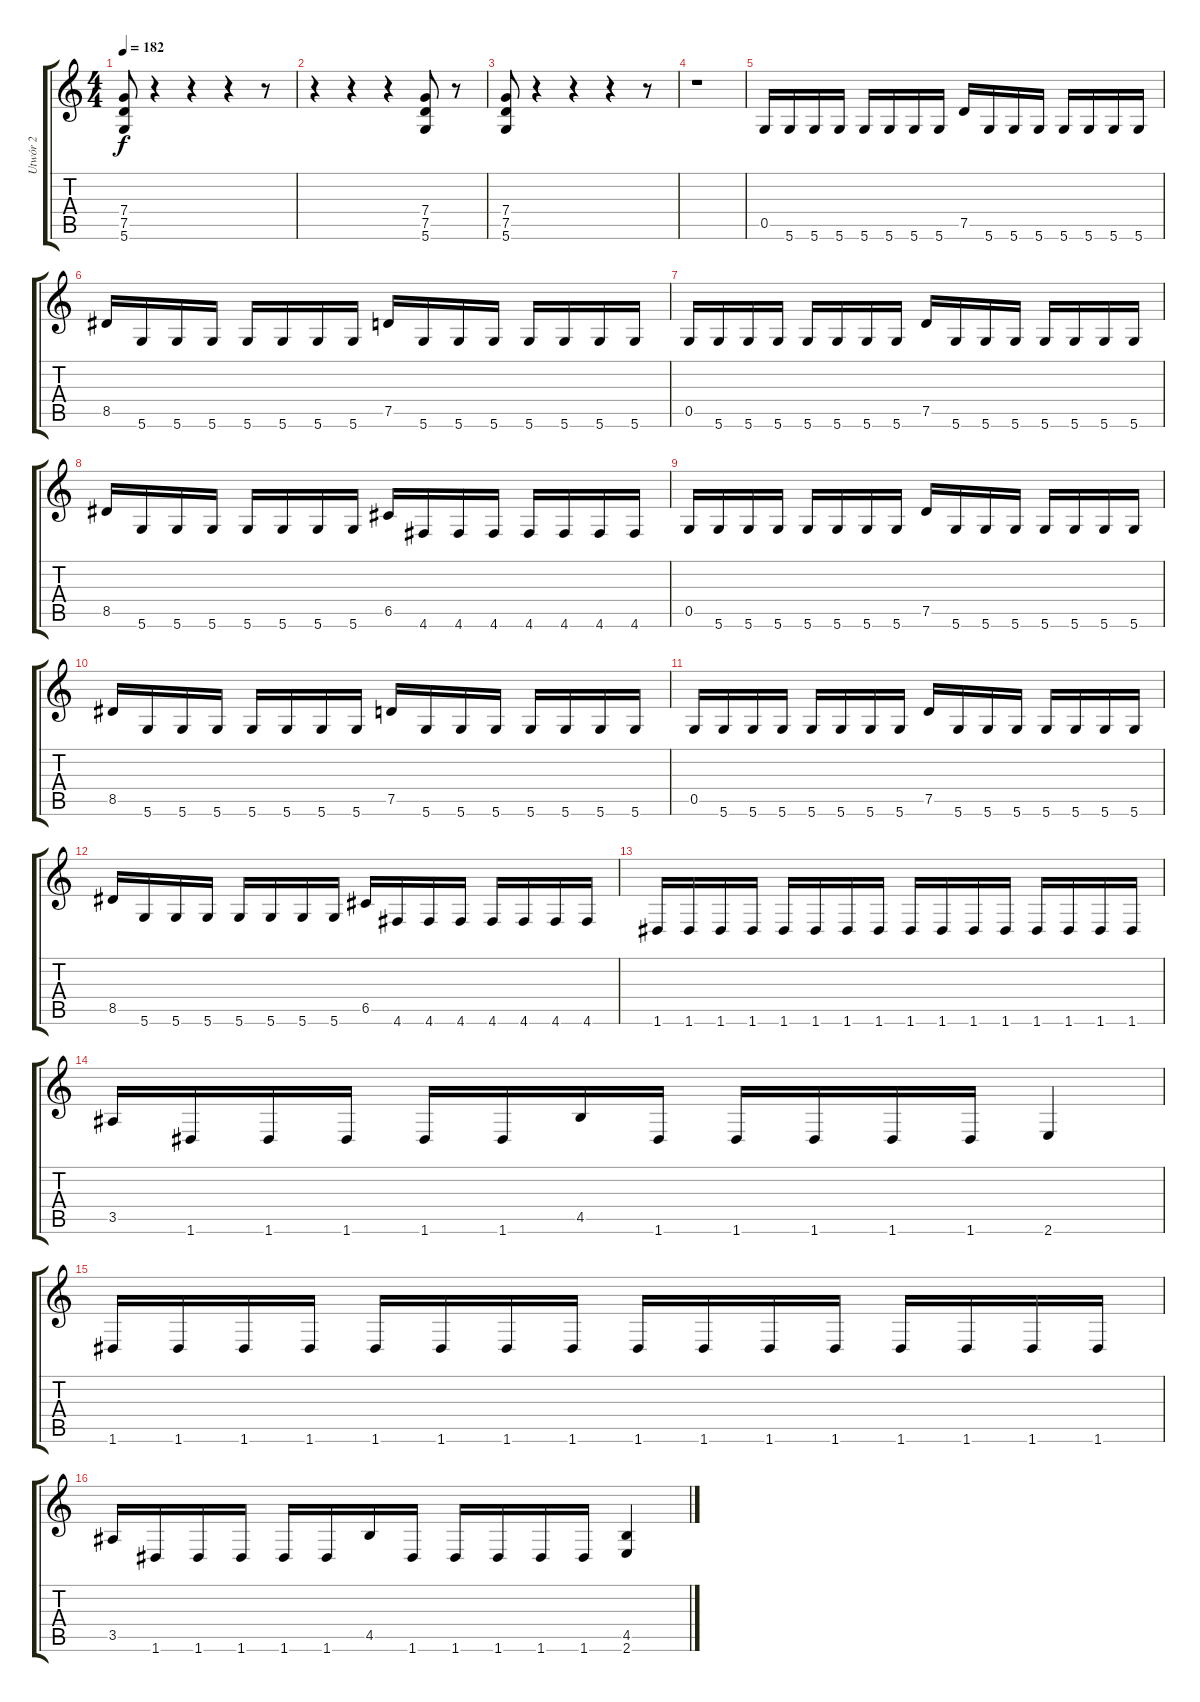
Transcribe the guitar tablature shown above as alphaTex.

\track ("Utwór 2" "Utwór 2") {instrument distortionguitar}
\staff {score tabs}
\tuning (D4 A3 F3 C3 G2 D2) {hide}
\ts (4 4)
\tempo 182
\clef g2
\ks c
(7.4 7.5 5.6).8{dy f} r.4 r.4 r.4 r.8 |
r.4 r.4 r.4 (7.4 7.5 5.6).8 r.8 |
(7.4 7.5 5.6).8 r.4 r.4 r.4 r.8 |
r.1 |
0.5.16 5.6.16 5.6.16 5.6.16 5.6.16 5.6.16 5.6.16 5.6.16 7.5.16 5.6.16 5.6.16 5.6.16 5.6.16 5.6.16 5.6.16 5.6.16 |
8.5.16 5.6.16 5.6.16 5.6.16 5.6.16 5.6.16 5.6.16 5.6.16 7.5.16 5.6.16 5.6.16 5.6.16 5.6.16 5.6.16 5.6.16 5.6.16 |
0.5.16 5.6.16 5.6.16 5.6.16 5.6.16 5.6.16 5.6.16 5.6.16 7.5.16 5.6.16 5.6.16 5.6.16 5.6.16 5.6.16 5.6.16 5.6.16 |
8.5.16 5.6.16 5.6.16 5.6.16 5.6.16 5.6.16 5.6.16 5.6.16 6.5.16 4.6.16 4.6.16 4.6.16 4.6.16 4.6.16 4.6.16 4.6.16 |
0.5.16 5.6.16 5.6.16 5.6.16 5.6.16 5.6.16 5.6.16 5.6.16 7.5.16 5.6.16 5.6.16 5.6.16 5.6.16 5.6.16 5.6.16 5.6.16 |
8.5.16 5.6.16 5.6.16 5.6.16 5.6.16 5.6.16 5.6.16 5.6.16 7.5.16 5.6.16 5.6.16 5.6.16 5.6.16 5.6.16 5.6.16 5.6.16 |
0.5.16 5.6.16 5.6.16 5.6.16 5.6.16 5.6.16 5.6.16 5.6.16 7.5.16 5.6.16 5.6.16 5.6.16 5.6.16 5.6.16 5.6.16 5.6.16 |
8.5.16 5.6.16 5.6.16 5.6.16 5.6.16 5.6.16 5.6.16 5.6.16 6.5.16 4.6.16 4.6.16 4.6.16 4.6.16 4.6.16 4.6.16 4.6.16 |
1.6.16 1.6.16 1.6.16 1.6.16 1.6.16 1.6.16 1.6.16 1.6.16 1.6.16 1.6.16 1.6.16 1.6.16 1.6.16 1.6.16 1.6.16 1.6.16 |
3.5.16 1.6.16 1.6.16 1.6.16 1.6.16 1.6.16 4.5.16 1.6.16 1.6.16 1.6.16 1.6.16 1.6.16 2.6.4 |
1.6.16 1.6.16 1.6.16 1.6.16 1.6.16 1.6.16 1.6.16 1.6.16 1.6.16 1.6.16 1.6.16 1.6.16 1.6.16 1.6.16 1.6.16 1.6.16 |
3.5.16 1.6.16 1.6.16 1.6.16 1.6.16 1.6.16 4.5.16 1.6.16 1.6.16 1.6.16 1.6.16 1.6.16 (4.5 2.6).4
